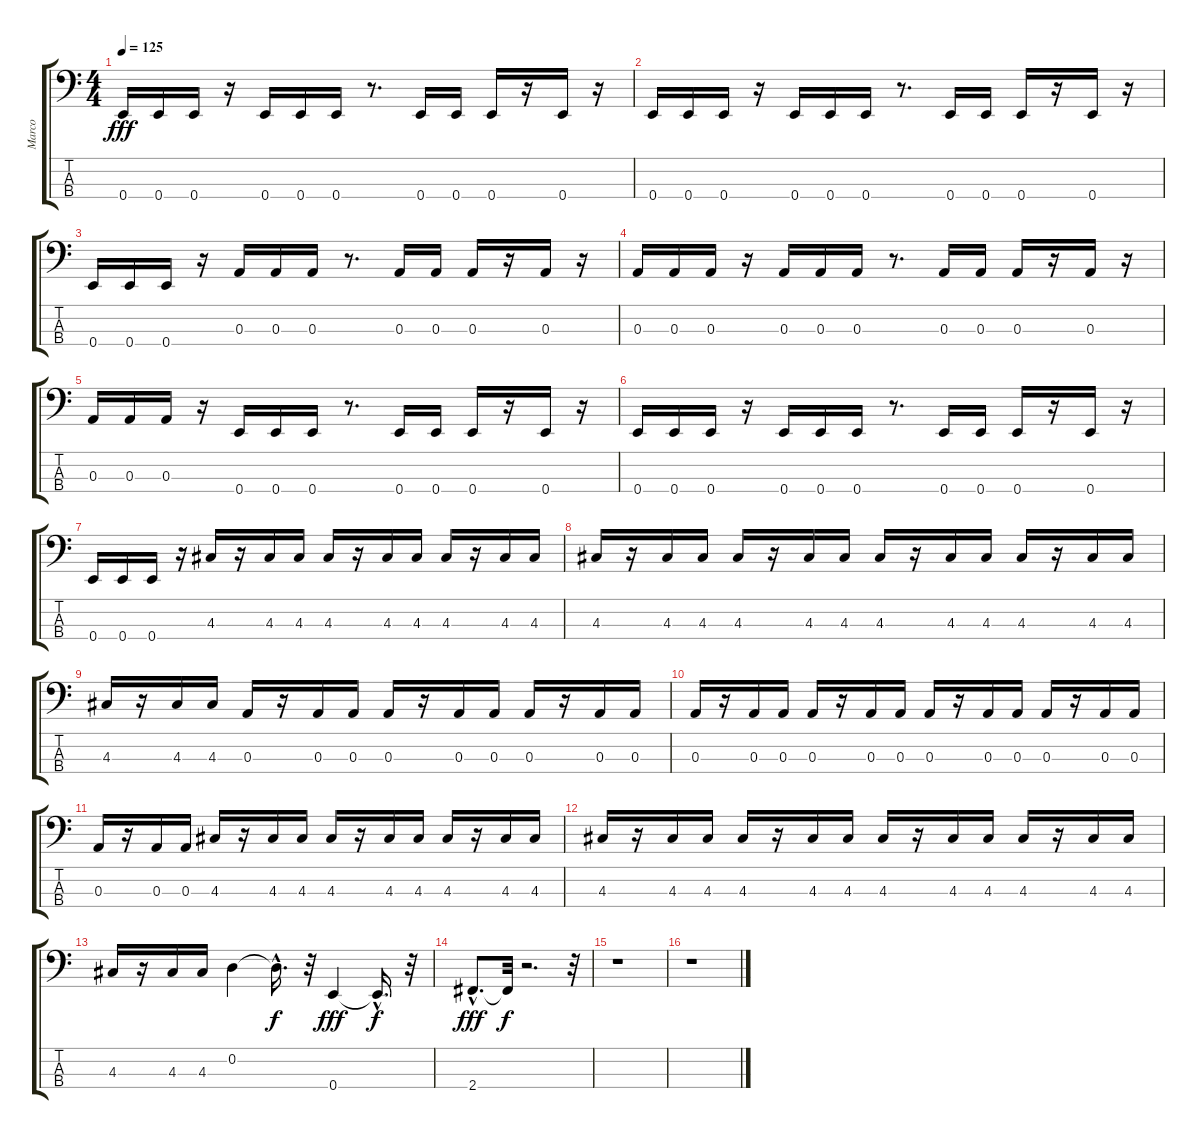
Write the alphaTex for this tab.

\track ("Marco" "Marco") {instrument electricbassfinger}
\staff {score tabs}
\tuning (G2 D2 A1 E1) {hide}
\ts (4 4)
\tempo 125
\clef f4
\ks c
0.4.16{dy fff} 0.4.16 0.4.16 r.16 0.4.16 0.4.16 0.4.16 r.8{d} 0.4.16 0.4.16 0.4.16 r.16 0.4.16 r.16 |
0.4.16 0.4.16 0.4.16 r.16 0.4.16 0.4.16 0.4.16 r.8{d} 0.4.16 0.4.16 0.4.16 r.16 0.4.16 r.16 |
0.4.16 0.4.16 0.4.16 r.16 0.3.16 0.3.16 0.3.16 r.8{d} 0.3.16 0.3.16 0.3.16 r.16 0.3.16 r.16 |
0.3.16 0.3.16 0.3.16 r.16 0.3.16 0.3.16 0.3.16 r.8{d} 0.3.16 0.3.16 0.3.16 r.16 0.3.16 r.16 |
0.3.16 0.3.16 0.3.16 r.16 0.4.16 0.4.16 0.4.16 r.8{d} 0.4.16 0.4.16 0.4.16 r.16 0.4.16 r.16 |
0.4.16 0.4.16 0.4.16 r.16 0.4.16 0.4.16 0.4.16 r.8{d} 0.4.16 0.4.16 0.4.16 r.16 0.4.16 r.16 |
0.4.16 0.4.16 0.4.16 r.16 4.3.16 r.16 4.3.16 4.3.16 4.3.16 r.16 4.3.16 4.3.16 4.3.16 r.16 4.3.16 4.3.16 |
4.3.16 r.16 4.3.16 4.3.16 4.3.16 r.16 4.3.16 4.3.16 4.3.16 r.16 4.3.16 4.3.16 4.3.16 r.16 4.3.16 4.3.16 |
4.3.16 r.16 4.3.16 4.3.16 0.3.16 r.16 0.3.16 0.3.16 0.3.16 r.16 0.3.16 0.3.16 0.3.16 r.16 0.3.16 0.3.16 |
0.3.16 r.16 0.3.16 0.3.16 0.3.16 r.16 0.3.16 0.3.16 0.3.16 r.16 0.3.16 0.3.16 0.3.16 r.16 0.3.16 0.3.16 |
0.3.16 r.16 0.3.16 0.3.16 4.3.16 r.16 4.3.16 4.3.16 4.3.16 r.16 4.3.16 4.3.16 4.3.16 r.16 4.3.16 4.3.16 |
4.3.16 r.16 4.3.16 4.3.16 4.3.16 r.16 4.3.16 4.3.16 4.3.16 r.16 4.3.16 4.3.16 4.3.16 r.16 4.3.16 4.3.16 |
4.3.16 r.16 4.3.16 4.3.16 0.2.4 0.2{hac t}.16{d dy f} r.32 0.4.4{dy fff} 0.4{hac t}.16{d dy f} r.32 |
2.4{hac}.8{d dy fff} 2.4{t}.32{dy f} r.2{d} r.32 |
r.1 |
r.1
